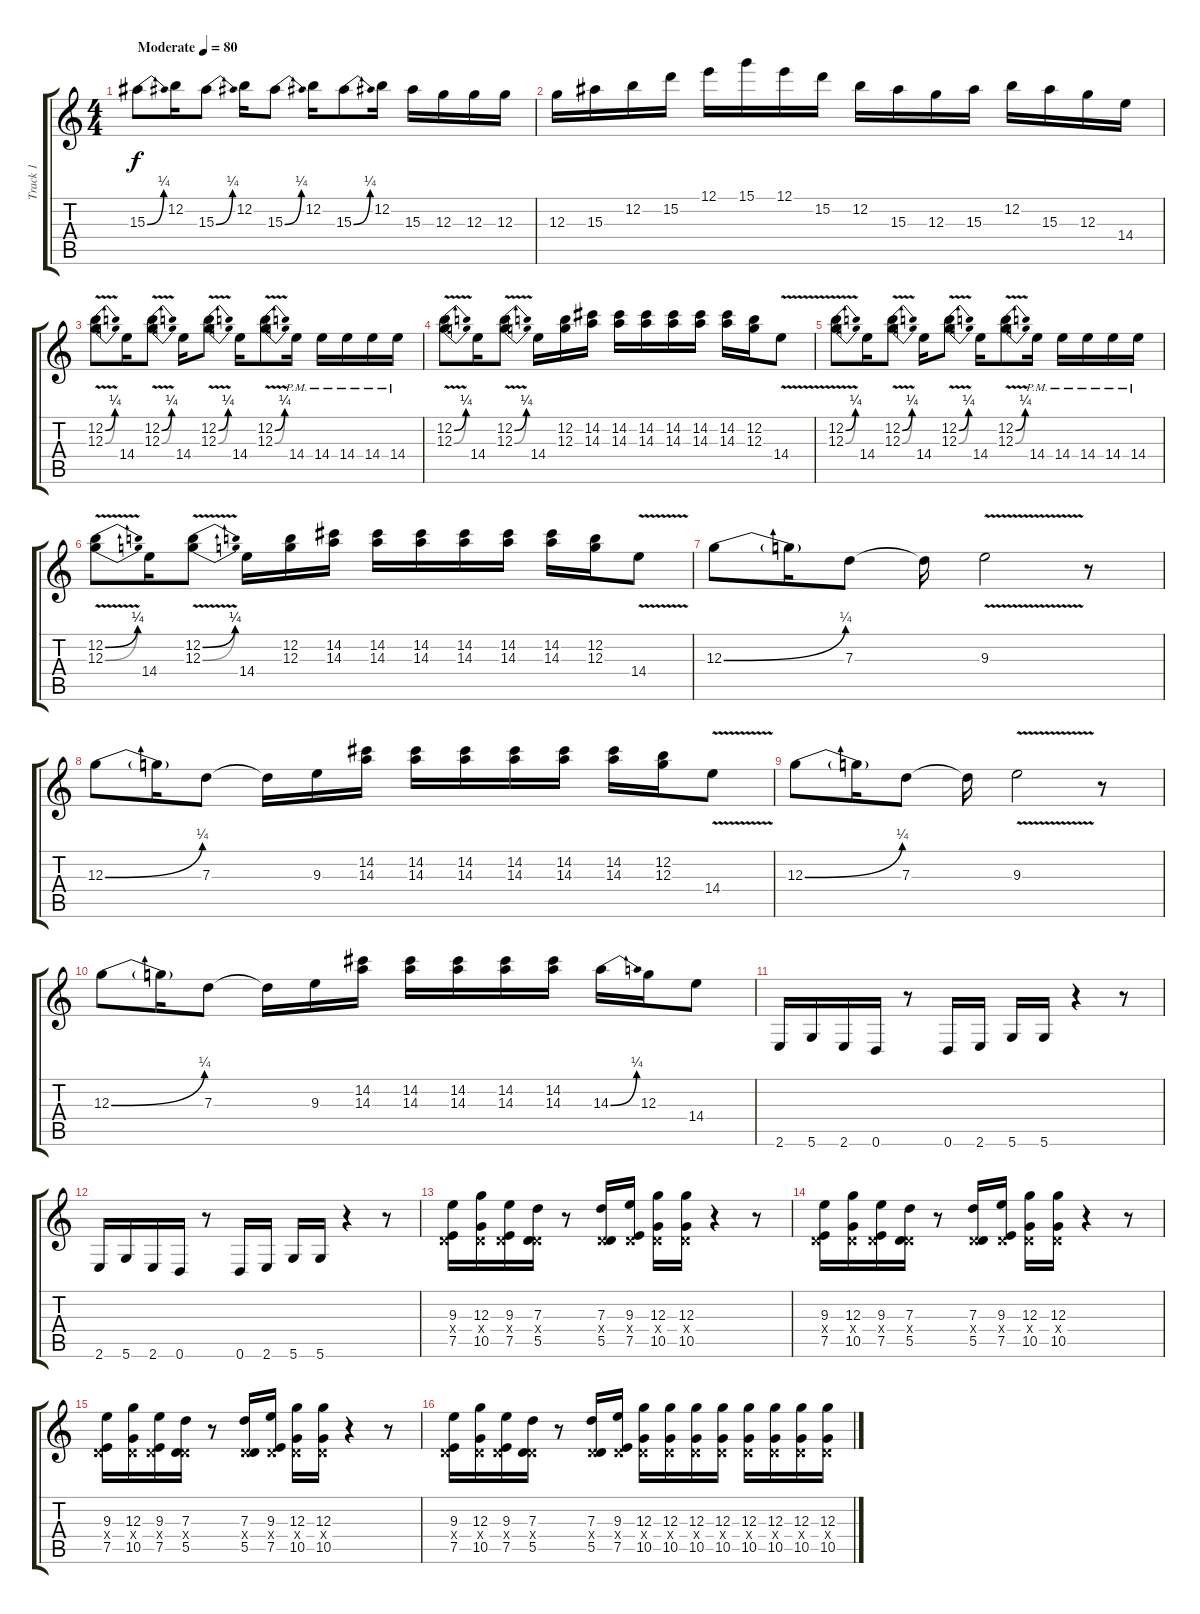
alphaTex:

\track ("Track 1" "Track 1") {instrument overdrivenguitar}
\staff {score tabs}
\tuning (E4 B3 G3 D3 A2 D2) {hide}
\ts (4 4)
\tempo (80 "Moderate")
\clef g2
\ks c
15.3{be (bend 0 0 60 1)}.8{dy f instrument overdrivenguitar} 12.2.16 15.3{be (bend 0 0 60 1)}.8 12.2.16 15.3{be (bend 0 0 60 1)}.8 12.2.16 15.3{be (bend 0 0 60 1)}.8 12.2.16 15.3.16 12.3.16 12.3.16 12.3.16 |
12.3.16 15.3.16 12.2.16 15.2.16 12.1.16 15.1.16 12.1.16 15.2.16 12.2.16 15.3.16 12.3.16 15.3.16 12.2.16 15.3.16 12.3.16 14.4.16 |
(12.2{be (bend 0 0 60 1) v} 12.3{be (bend 0 0 60 1) v}).8 14.4.16 (12.2{be (bend 0 0 60 1) v} 12.3{be (bend 0 0 60 1) v}).8 14.4.16 (12.2{be (bend 0 0 60 1) v} 12.3{be (bend 0 0 60 1) v}).8 14.4.16 (12.2{be (bend 0 0 60 1) v} 12.3{be (bend 0 0 60 1) v}).8 14.4{pm}.16 14.4{pm}.16 14.4{pm}.16 14.4{pm}.16 14.4{pm}.16 |
(12.2{be (bend 0 0 60 1) v} 12.3{be (bend 0 0 60 1) v}).8 14.4.16 (12.2{be (bend 0 0 60 1) v} 12.3{be (bend 0 0 60 1) v}).8 14.4.16 (12.2 12.3).16 (14.2 14.3).16 (14.2 14.3).16 (14.2 14.3).16 (14.2 14.3).16 (14.2 14.3).16 (14.2 14.3).16 (12.2 12.3).16 14.4{v}.8 |
(12.2{be (bend 0 0 60 1) v} 12.3{be (bend 0 0 60 1) v}).8 14.4.16 (12.2{be (bend 0 0 60 1) v} 12.3{be (bend 0 0 60 1) v}).8 14.4.16 (12.2{be (bend 0 0 60 1) v} 12.3{be (bend 0 0 60 1) v}).8 14.4.16 (12.2{be (bend 0 0 60 1) v} 12.3{be (bend 0 0 60 1) v}).8 14.4{pm}.16 14.4{pm}.16 14.4{pm}.16 14.4{pm}.16 14.4{pm}.16 |
(12.2{be (bend 0 0 60 1) v} 12.3{be (bend 0 0 60 1) v}).8 14.4.16 (12.2{be (bend 0 0 60 1) v} 12.3{be (bend 0 0 60 1) v}).8 14.4.16 (12.2 12.3).16 (14.2 14.3).16 (14.2 14.3).16 (14.2 14.3).16 (14.2 14.3).16 (14.2 14.3).16 (14.2 14.3).16 (12.2 12.3).16 14.4{v}.8 |
12.3{be (bend 0 0 60 1)}.8 12.3{t}.16 7.3.8 7.3{t}.16 9.3{v}.2 r.8 |
12.3{be (bend 0 0 60 1)}.8 12.3{t}.16 7.3.8 7.3{t}.16 9.3.16 (14.2 14.3).16 (14.2 14.3).16 (14.2 14.3).16 (14.2 14.3).16 (14.2 14.3).16 (14.2 14.3).16 (12.2 12.3).16 14.4{v}.8 |
12.3{be (bend 0 0 60 1)}.8 12.3{t}.16 7.3.8 7.3{t}.16 9.3{v}.2 r.8 |
12.3{be (bend 0 0 60 1)}.8 12.3{t}.16 7.3.8 7.3{t}.16 9.3.16 (14.2 14.3).16 (14.2 14.3).16 (14.2 14.3).16 (14.2 14.3).16 (14.2 14.3).16 14.3{be (bend 0 0 60 1)}.16 12.3.16 14.4.8 |
2.6.16 5.6.16 2.6.16 0.6.16 r.8 0.6.16 2.6.16 5.6.16 5.6.16 r.4 r.8 |
2.6.16 5.6.16 2.6.16 0.6.16 r.8 0.6.16 2.6.16 5.6.16 5.6.16 r.4 r.8 |
(9.3 0.4{x} 7.5).16 (12.3 0.4{x} 10.5).16 (9.3 0.4{x} 7.5).16 (7.3 0.4{x} 5.5).16 r.8 (7.3 0.4{x} 5.5).16 (9.3 0.4{x} 7.5).16 (12.3 0.4{x} 10.5).16 (12.3 0.4{x} 10.5).16 r.4 r.8 |
(9.3 0.4{x} 7.5).16 (12.3 0.4{x} 10.5).16 (9.3 0.4{x} 7.5).16 (7.3 0.4{x} 5.5).16 r.8 (7.3 0.4{x} 5.5).16 (9.3 0.4{x} 7.5).16 (12.3 0.4{x} 10.5).16 (12.3 0.4{x} 10.5).16 r.4 r.8 |
(9.3 0.4{x} 7.5).16 (12.3 0.4{x} 10.5).16 (9.3 0.4{x} 7.5).16 (7.3 0.4{x} 5.5).16 r.8 (7.3 0.4{x} 5.5).16 (9.3 0.4{x} 7.5).16 (12.3 0.4{x} 10.5).16 (12.3 0.4{x} 10.5).16 r.4 r.8 |
(9.3 0.4{x} 7.5).16 (12.3 0.4{x} 10.5).16 (9.3 0.4{x} 7.5).16 (7.3 0.4{x} 5.5).16 r.8 (7.3 0.4{x} 5.5).16 (9.3 0.4{x} 7.5).16 (12.3 0.4{x} 10.5).16 (12.3 0.4{x} 10.5).16 (12.3 0.4{x} 10.5).16 (12.3 0.4{x} 10.5).16 (12.3 0.4{x} 10.5).16 (12.3 0.4{x} 10.5).16 (12.3 0.4{x} 10.5).16 (12.3 0.4{x} 10.5).16
